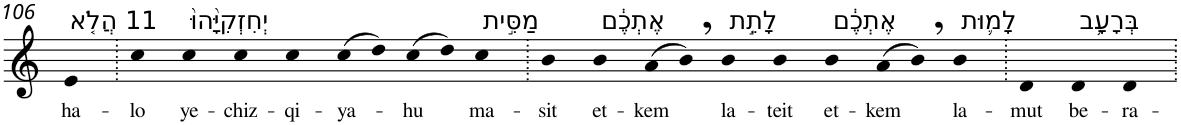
**kern	**text
*part1	*part1
*staff1	*staff1
*I"Piano	*
*I'Pno	*
!!LO:PB:g=z
*clefG2	*
*k[]	*
=106	=106
!LO:TX:a:t=11 הֲלֹ֤א	!
!	!LO:LY:b
4e	ha-
=107.	=107.
!	!LO:LY:b
4cc	-lo
!LO:TX:a:t=יְחִזְקִיָּ֙הוּ֙	!
!	!LO:LY:b
4cc	ye-
!	!LO:LY:b
4cc	-chiz-
!	!LO:LY:b
4cc	-qi-
!	!LO:LY:b
(>8cc	-ya-
8dd)	.
!	!LO:LY:b
(>8cc	-hu
8dd)	.
!LO:TX:a:t=מַסִּ֣ית	!
!	!LO:LY:b
4cc	ma-
=108.	=108.
!	!LO:LY:b
4b	-sit
!LO:TX:a:t=אֶתְכֶ֔ם	!
!	!LO:LY:b
4b	et-
!	!LO:LY:b
(>8a	-kem
8b,)	.
!LO:TX:a:t=לָתֵ֣ת	!
!	!LO:LY:b
4b	la-
!	!LO:LY:b
4b	-teit
!LO:TX:a:t=אֶתְכֶ֔ם	!
!	!LO:LY:b
4b	et-
!	!LO:LY:b
(>8a	-kem
8b,)	.
!LO:TX:a:t=לָמ֛וּת	!
!	!LO:LY:b
4b	la-
=109.	=109.
!	!LO:LY:b
4d	-mut
!LO:TX:a:t=בְּרָעָ֥ב	!
!	!LO:LY:b
4d	be-
!	!LO:LY:b
4d	-ra-
=.	=.
*-	*-
